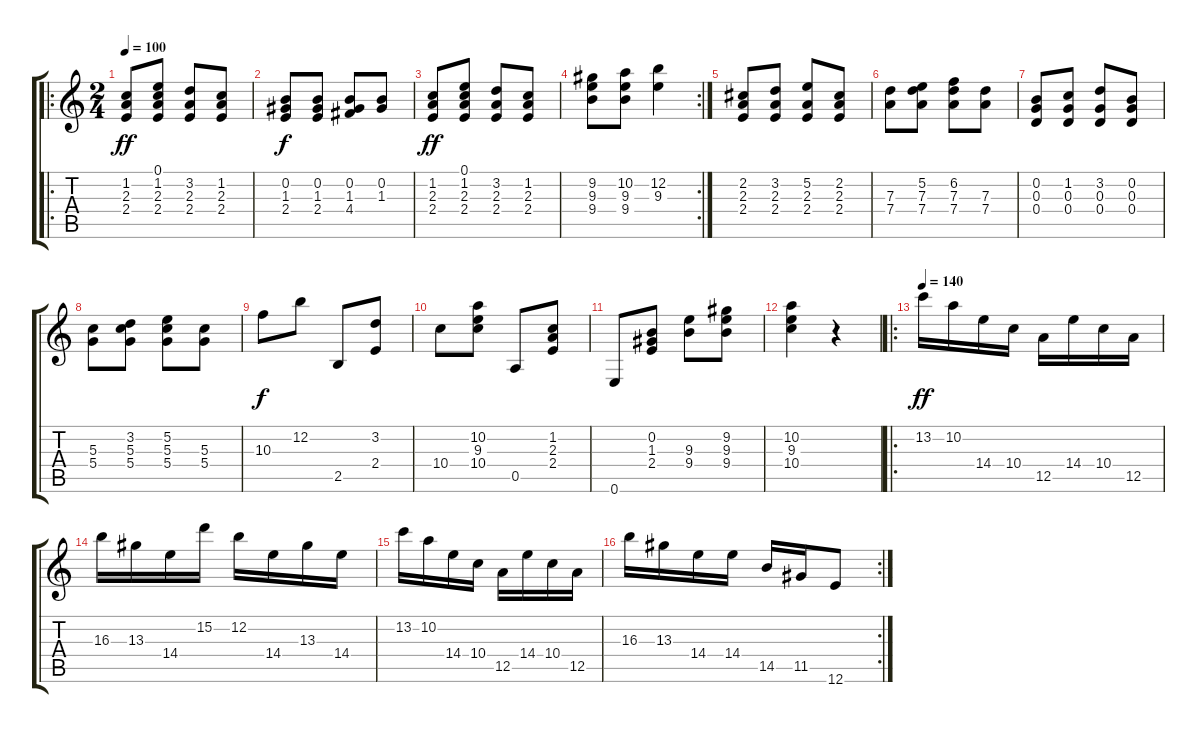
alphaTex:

\track "" {instrument overdrivenguitar}
\staff {score tabs}
\tuning (E4 B3 G3 D3 A2 E2) {hide}
\ro
\ts (2 4)
\tempo 100
\clef g2
\ks c
(1.2 2.3 2.4).8{dy ff} (0.1 1.2 2.3 2.4).8 (3.2 2.3 2.4).8 (1.2 2.3 2.4).8 |
(0.2 1.3 2.4).8{dy f} (0.2 1.3 2.4).8 (0.2 1.3 4.4).8 (0.2 1.3).8 |
(1.2 2.3 2.4).8{dy ff} (0.1 1.2 2.3 2.4).8 (3.2 2.3 2.4).8 (1.2 2.3 2.4).8 |
\rc 2
(9.2 9.3 9.4).8 (10.2 9.3 9.4).8 (12.2 9.3).4 |
(2.2 2.3 2.4).8 (3.2 2.3 2.4).8 (5.2 2.3 2.4).8 (2.2 2.3 2.4).8 |
(7.3 7.4).8 (5.2 7.3 7.4).8 (6.2 7.3 7.4).8 (7.3 7.4).8 |
(0.2 0.3 0.4).8 (1.2 0.3 0.4).8 (3.2 0.3 0.4).8 (0.2 0.3 0.4).8 |
(5.3 5.4).8 (3.2 5.3 5.4).8 (5.2 5.3 5.4).8 (5.3 5.4).8 |
10.3.8{dy f} 12.2.8 2.5.8 (3.2 2.4).8 |
10.4.8 (10.2 9.3 10.4).8 0.5.8 (1.2 2.3 2.4).8 |
0.6.8 (0.2 1.3 2.4).8 (9.3 9.4).8 (9.2 9.3 9.4).8 |
(10.2 9.3 10.4).4 r.4 |
\ro
\tempo 140
13.2.16{dy ff} 10.2.16 14.4.16 10.4.16 12.5.16 14.4.16 10.4.16 12.5.16 |
16.3.16 13.3.16 14.4.16 15.2.16 12.2.16 14.4.16 13.3.16 14.4.16 |
13.2.16 10.2.16 14.4.16 10.4.16 12.5.16 14.4.16 10.4.16 12.5.16 |
\rc 2
16.3.16 13.3.16 14.4.16 14.4.16 14.5.16 11.5.16 12.6.8
